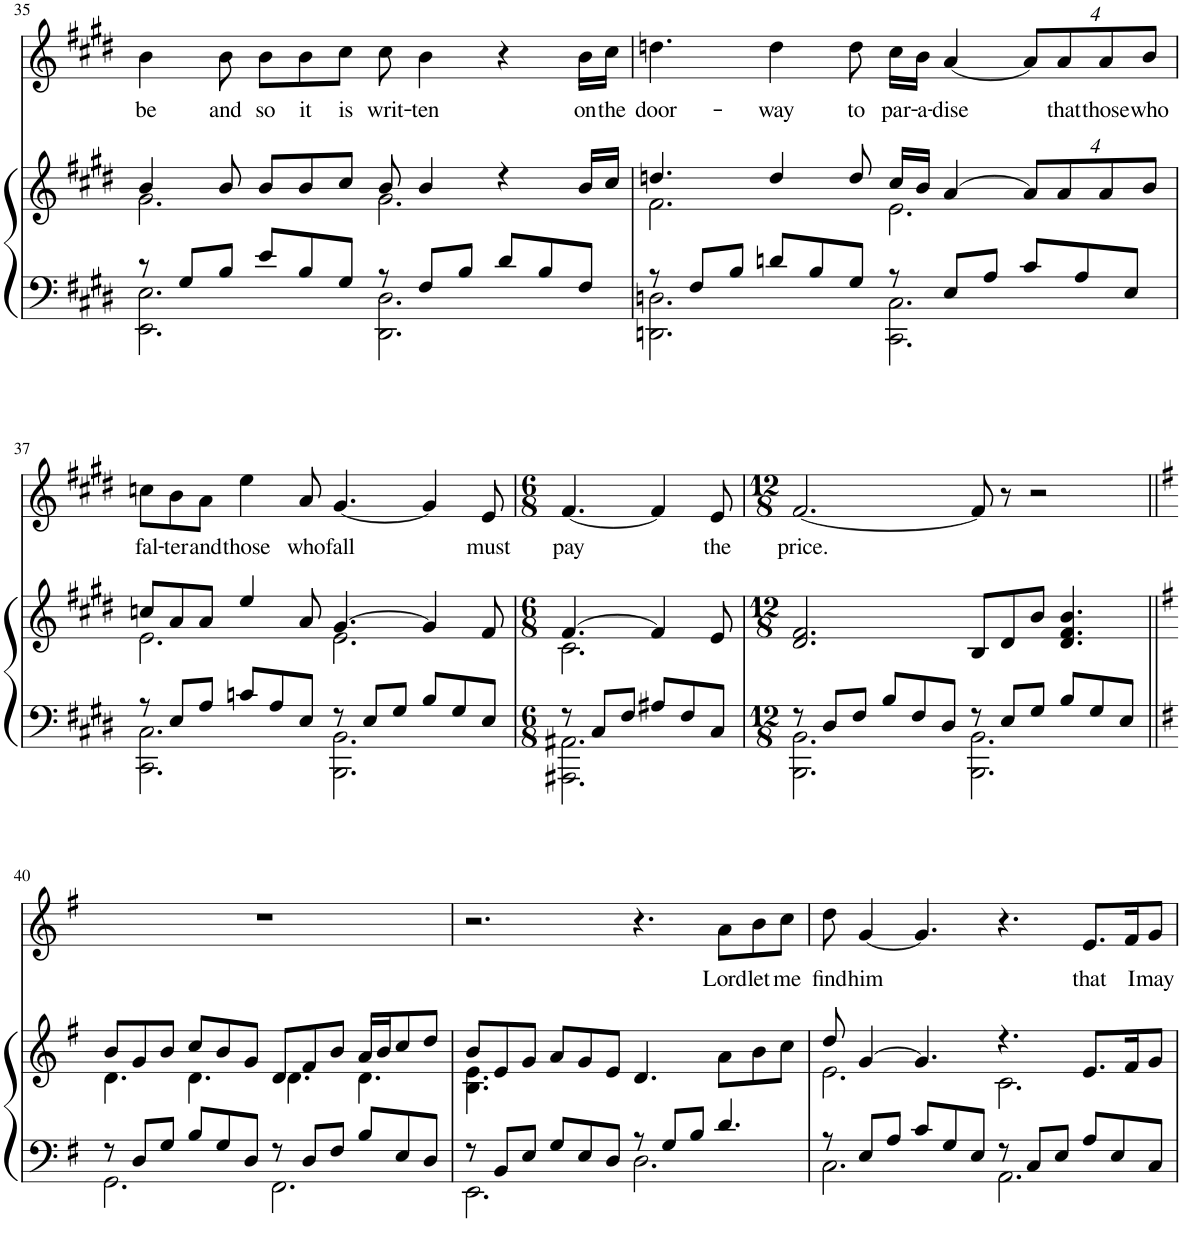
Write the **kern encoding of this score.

**kern	**kern	**kern	**text
*part2	*part2	*part1	*part1
*staff3	*staff2	*staff1	*staff1
*I"Piano	*	*I"Voice	*
*I'Pno	*	*	*
!!LO:PB:g=z
*clefF4	*clefG2	*clefG2	*
*k[f#c#g#d#]	*k[f#c#g#d#]	*k[f#c#g#d#]	*
*M12/8	*M12/8	*M12/8	*
=35	=35	=35	=35
*^	*^	*	*
!	!	!	!	!	!LO:LY:b
8r	2.EE\ 2.E\	4b/	2.g#\	4b\	be
8G#/L	.	.	.	.	.
!	!	!	!	!	!LO:LY:b
8B/J	.	8b/	.	8b\	and
!	!	!	!	!	!LO:LY:b
8e/L	.	8b/L	.	8b\L	so
!	!	!	!	!	!LO:LY:b
8B/	.	8b/	.	8b\	it
!	!	!	!	!	!LO:LY:b
8G#/J	.	8cc#/J	.	8cc#\J	is
!	!	!	!	!	!LO:LY:b
8r	2.DD#\ 2.D#\	8b/	2.g#\	8cc#\	writ-
!	!	!	!	!	!LO:LY:b
8F#/L	.	4b/	.	4b\	-ten
8B/J	.	.	.	.	.
8d#/L	.	4r	.	4r	.
8B/	.	.	.	.	.
!	!	!	!	!	!LO:LY:b
8F#/J	.	16b/LL	.	16b\LL	on
!	!	!	!	!	!LO:LY:b
.	.	16cc#/JJ	.	16cc#\JJ	the
=36	=36	=36	=36	=36	=36
!	!	!	!	!	!LO:LY:b
8r	2.DDn\ 2.Dn\	4.ddn/	2.f#\	4.ddn\	door-
8F#/L	.	.	.	.	.
8B/J	.	.	.	.	.
!	!	!	!	!	!LO:LY:b
8dn/L	.	4dd/	.	4dd\	-way
8B/	.	.	.	.	.
!	!	!	!	!	!LO:LY:b
8G#/J	.	8dd/	.	8dd\	to
!	!	!	!	!	!LO:LY:b
8r	2.CC#\ 2.C#\	16cc#/LL	2.e\	16cc#\LL	par-
!	!	!	!	!	!LO:LY:b
.	.	16b/JJ	.	16b\JJ	-a-
!	!	!	!	!	!LO:LY:b
8E/L	.	[4a/	.	[4a/	-dise
8A/J	.	.	.	.	.
*	*	*Xbrackettup	*	*Xbrackettup	*
8c#/L	.	32%3a/L]	.	32%3a/L]	.
!	!	!	!	!	!LO:LY:b
.	.	32%3a/	.	32%3a/	that
8A/	.	.	.	.	.
!	!	!	!	!	!LO:LY:b
.	.	32%3a/	.	32%3a/	those
8E/J	.	.	.	.	.
!	!	!	!	!	!LO:LY:b
.	.	32%3b/J	.	32%3b/J	who
!!LO:LB:g=z
=37	=37	=37	=37	=37	=37
!	!	!	!	!	!LO:LY:b
8r	2.CC#\ 2.C#\	8ccn/L	2.e\	8ccn\L	fal-
!	!	!	!	!	!LO:LY:b
8E/L	.	8a/	.	8b\	-ter
!	!	!	!	!	!LO:LY:b
8A/J	.	8a/J	.	8a\J	and
!	!	!	!	!	!LO:LY:b
8cn/L	.	4ee/	.	4ee\	those
8A/	.	.	.	.	.
!	!	!	!	!	!LO:LY:b
8E/J	.	8a/	.	8a/	who
!	!	!	!	!	!LO:LY:b
8r	2.BBB\ 2.BB\	[4.g#/	2.e\	[4.g#/	fall
8E/L	.	.	.	.	.
8G#/J	.	.	.	.	.
8B/L	.	4g#/]	.	4g#/]	.
8G#/	.	.	.	.	.
!	!	!	!	!	!LO:LY:b
8E/J	.	8f#/	.	8e/	must
=38	=38	=38	=38	=38	=38
*M6/8	*	*M6/8	*	*M6/8	*
!	!	!	!	!	!LO:LY:b
8r	2.AAA#X\ 2.AA#X\	[4.f#/	2.c#\	[4.f#/	pay
8C#/L	.	.	.	.	.
8F#/J	.	.	.	.	.
8A#X/L	.	4f#/]	.	4f#/]	.
8F#/	.	.	.	.	.
!	!	!	!	!	!LO:LY:b
8C#/J	.	8e/	.	8e/	the
*	*	*v	*v	*	*
=39	=39	=39	=39	=39
*M12/8	*	*M12/8	*M12/8	*
!	!	!	!	!LO:LY:b
8r	2.BBB\ 2.BB\	2.d#/ 2.f#/	[2.f#/	price.
8D#/L	.	.	.	.
8F#/J	.	.	.	.
8B/L	.	.	.	.
8F#/	.	.	.	.
8D#/J	.	.	.	.
8r	2.BBB\ 2.BB\	8B/L	8f#/]	.
8E/L	.	8d#/	8r	.
8G#/J	.	8b/J	2r	.
8B/L	.	4.d#/ 4.f#/ 4.b/	.	.
8G#/	.	.	.	.
8E/J	.	.	.	.
!!LO:LB:g=z
=40||	=40||	=40||	=40||	=40||
*k[f#]	*	*k[f#]	*k[f#]	*
*	*	*^	*	*
8r	2.GG\	8b/L	4.d\	1.r	.
8D/L	.	8g/	.	.	.
8G/J	.	8b/J	.	.	.
8B/L	.	8cc/L	4.d\	.	.
8G/	.	8b/	.	.	.
8D/J	.	8g/J	.	.	.
8r	2.FF#\	8d/L	4.d\	.	.
8D/L	.	8f#/	.	.	.
8F#/J	.	8b/J	.	.	.
8B/L	.	16a/LL	4.d\	.	.
.	.	16b/J	.	.	.
8E/	.	8cc/	.	.	.
8D/J	.	8dd/J	.	.	.
=41	=41	=41	=41	=41	=41
8r	2.EE\	8b/L	4.B\ 4.e\	2.r	.
8BB/L	.	8e/	.	.	.
8E/J	.	8g/J	.	.	.
8G/L	.	8a/L	1ryy	.	.
8E/	.	8g/	.	.	.
8D/J	.	8e/J	.	.	.
8r	2.D\	4.d/	.	4.r	.
8G/L	.	.	.	.	.
8B/J	.	.	.	.	.
!	!	!	!	!	!LO:LY:b
4.d/	.	8a\L	.	8a\L	Lord
!	!	!	!	!	!LO:LY:b
.	.	8b\	.	8b\	let
!	!	!	!	!	!LO:LY:b
.	.	8cc\J	8ryy	8cc\J	me
=42	=42	=42	=42	=42	=42
!	!	!	!	!	!LO:LY:b
8r	2.C\	8dd/	2.e\	8dd\	find
!	!	!	!	!	!LO:LY:b
8E/L	.	[4g/	.	[4g/	him
8A/J	.	.	.	.	.
8c/L	.	4.g/]	.	4.g/]	.
8G/	.	.	.	.	.
8E/J	.	.	.	.	.
8r	2.AA\	4.r	2.c\	4.r	.
8C/L	.	.	.	.	.
8E/J	.	.	.	.	.
!	!	!	!	!	!LO:LY:b
8A/L	.	8.e/L	.	8.e/L	that
8E/	.	.	.	.	.
!	!	!	!	!	!LO:LY:b
.	.	16f#/K	.	16f#/K	I
!	!	!	!	!	!LO:LY:b
8C/J	.	8g/J	.	8g/J	may
*v	*v	*	*	*	*
*	*v	*v	*	*
=	=	=	=
*-	*-	*-	*-
